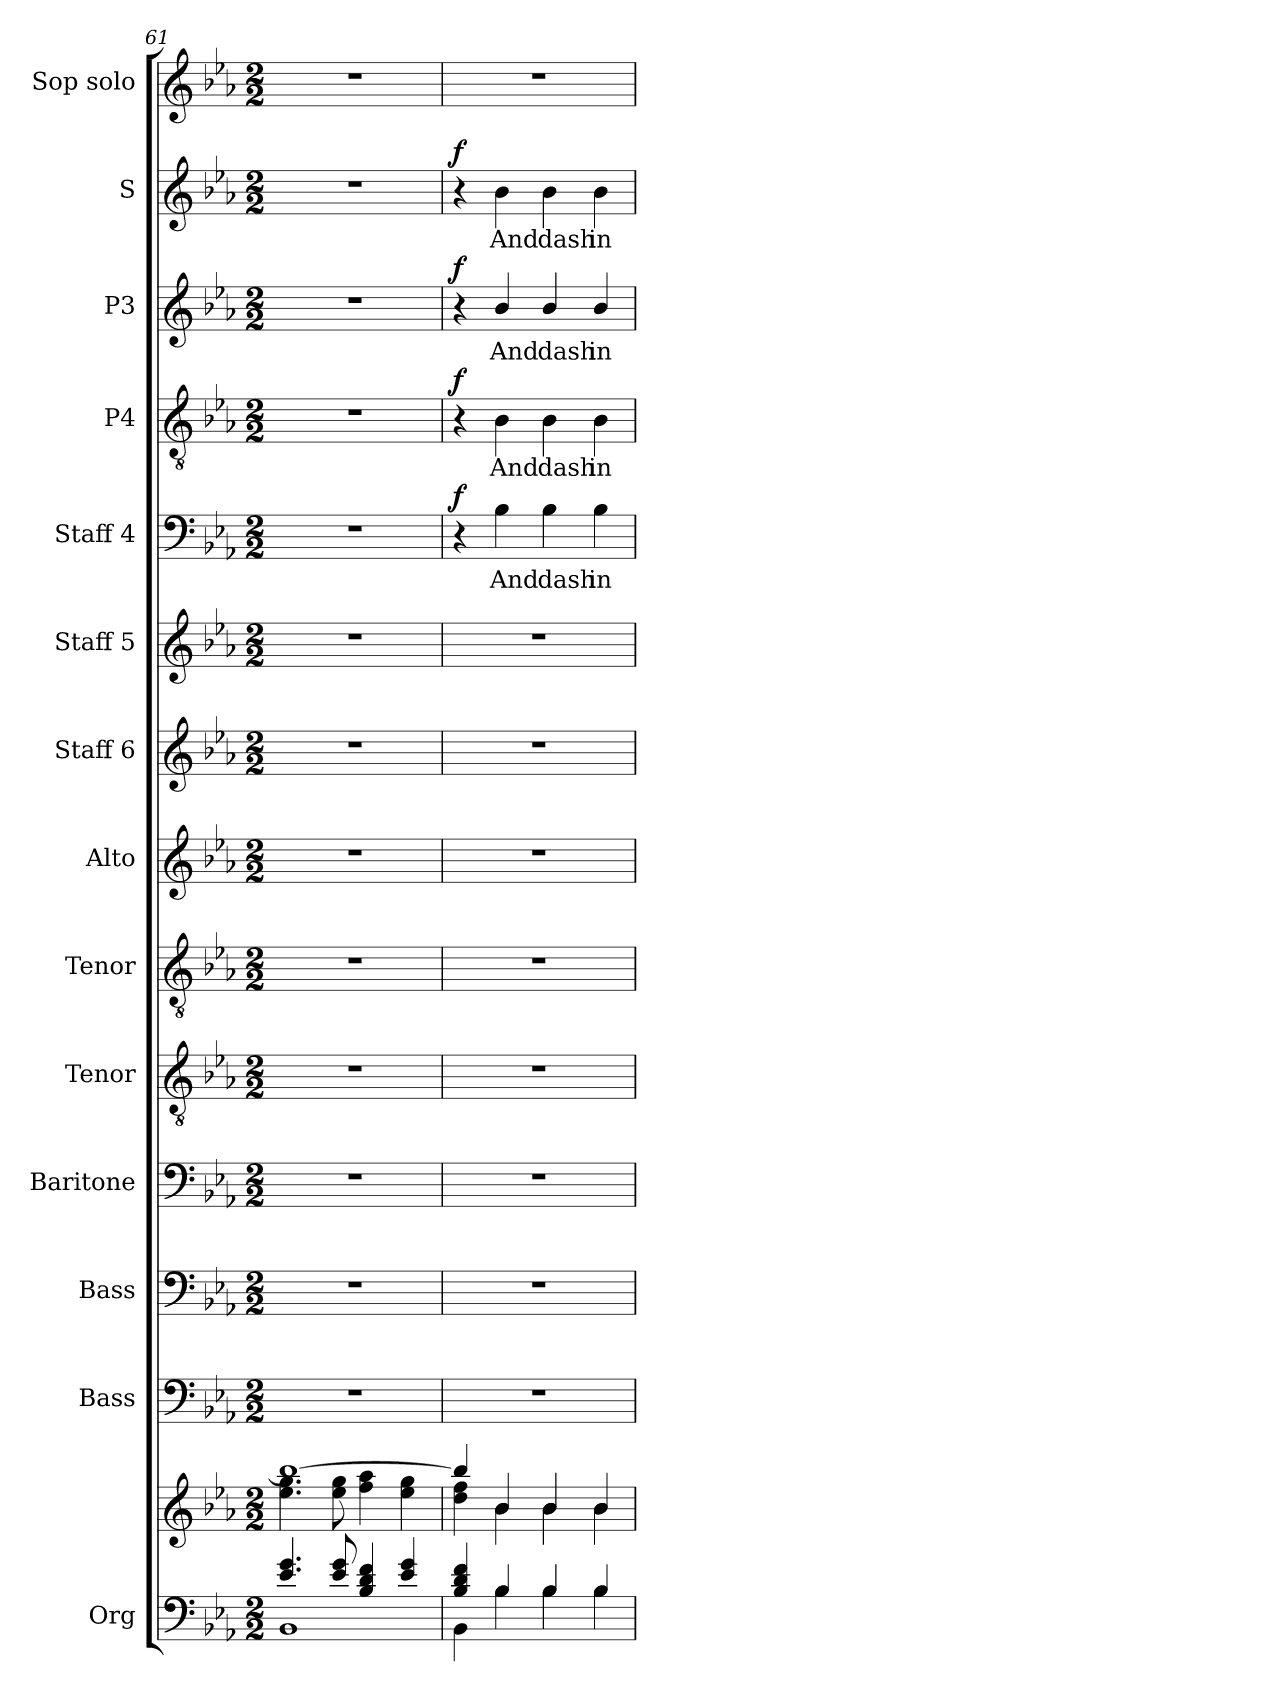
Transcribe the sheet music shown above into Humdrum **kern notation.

**kern	**kern	**kern	**kern	**kern	**kern	**kern	**kern	**kern	**kern	**kern	**text	**dynam	**kern	**text	**dynam	**kern	**text	**dynam	**kern	**text	**dynam	**kern
*part14	*part14	*part13	*part12	*part11	*part10	*part9	*part8	*part7	*part6	*part5	*part5	*part5	*part4	*part4	*part4	*part3	*part3	*part3	*part2	*part2	*part2	*part1
*staff15	*staff14	*staff13	*staff12	*staff11	*staff10	*staff9	*staff8	*staff7	*staff6	*staff5	*staff5	*staff5	*staff4	*staff4	*staff4	*staff3	*staff3	*staff3	*staff2	*staff2	*staff2	*staff1
*I"Org	*	*I"Bass	*I"Bass	*I"Baritone	*I"Tenor	*I"Tenor	*I"Alto	*I"Staff 6	*I"Staff 5	*I"Staff 4	*	*	*I"P4	*	*	*I"P3	*	*	*I"S	*	*	*I"Sop solo
*I'Org.	*	*I'B.	*I'B.	*I'Bar.	*I'T.	*I'T.	*I'A.	*I'Sta. 6	*I'Sta. 5	*I'Sta. 4	*	*	*	*	*	*	*	*	*	*	*	*I'S.
*clefF4	*clefG2	*clefF4	*clefF4	*clefF4	*clefGv2	*clefGv2	*clefG2	*clefG2	*clefG2	*clefF4	*	*	*clefGv2	*	*	*clefG2	*	*	*clefG2	*	*	*clefG2
*	*	*	*	*	*ITrd7c12	*ITrd7c12	*	*	*	*	*	*	*	*	*	*	*	*	*	*	*	*
*k[b-e-a-]	*k[b-e-a-]	*k[b-e-a-]	*k[b-e-a-]	*k[b-e-a-]	*k[b-e-a-]	*k[b-e-a-]	*k[b-e-a-]	*k[b-e-a-]	*k[b-e-a-]	*k[b-e-a-]	*	*	*k[b-e-a-]	*	*	*k[b-e-a-]	*	*	*k[b-e-a-]	*	*	*k[b-e-a-]
*E-:	*E-:	*E-:	*E-:	*E-:	*E-:	*E-:	*E-:	*E-:	*E-:	*E-:	*	*	*E-:	*	*	*E-:	*	*	*E-:	*	*	*E-:
*M2/2	*M2/2	*M2/2	*M2/2	*M2/2	*M2/2	*M2/2	*M2/2	*M2/2	*M2/2	*M2/2	*	*	*M2/2	*	*	*M2/2	*	*	*M2/2	*	*	*M2/2
=61	=61	=61	=61	=61	=61	=61	=61	=61	=61	=61	=61	=61	=61	=61	=61	=61	=61	=61	=61	=61	=61	=61
*^	*^	*	*	*	*	*	*	*	*	*	*	*	*	*	*	*	*	*	*	*	*	*
4.e-i/ 4.gi	1BB-i	1bb-i_	4.ee-i\ 4.ggi	1r	1r	1r	1r	1r	1r	1r	1r	1r	.	.	1r	.	.	1r	.	.	1r	.	.	1r
8e-i/ 8gi	.	.	8ee-i\ 8ggi	.	.	.	.	.	.	.	.	.	.	.	.	.	.	.	.	.	.	.	.	.
4B-i/ 4di 4fi	.	.	4ffi\ 4aa-i	.	.	.	.	.	.	.	.	.	.	.	.	.	.	.	.	.	.	.	.	.
4e-i/ 4gi	.	.	4ee-i\ 4ggi	.	.	.	.	.	.	.	.	.	.	.	.	.	.	.	.	.	.	.	.	.
=62	=62	=62	=62	=62	=62	=62	=62	=62	=62	=62	=62	=62	=62	=62	=62	=62	=62	=62	=62	=62	=62	=62	=62	=62
4B-i/ 4di 4fi	4BB-i\	4bb-i/]	4ddi\ 4ffi	1r	1r	1r	1r	1r	1r	1r	1r	4r	.	f	4r	.	f	4r	.	f	4r	.	f	1r
!	!	!	!	!	!	!	!	!	!	!	!	!	!LO:LY:b:color=#000000	!	!	!	!	!	!	!	!	!	!	!
!	!	!	!	!	!	!	!	!	!	!	!	!	!	!	!	!LO:LY:b:color=#000000	!	!	!	!	!	!	!	!
!	!	!	!	!	!	!	!	!	!	!	!	!	!	!	!	!	!	!	!LO:LY:b:color=#000000	!	!	!	!	!
!	!	!	!	!	!	!	!	!	!	!	!	!	!	!	!	!	!	!	!	!	!	!LO:LY:b:color=#000000	!	!
4B-i/	4B-i\	4b-i/	4b-i\	.	.	.	.	.	.	.	.	4B-i\	And	.	4B-i\	And	.	4b-i/	And	.	4b-i\	And	.	.
!	!	!	!	!	!	!	!	!	!	!	!	!	!LO:LY:b:color=#000000	!	!	!	!	!	!	!	!	!	!	!
!	!	!	!	!	!	!	!	!	!	!	!	!	!	!	!	!LO:LY:b:color=#000000	!	!	!	!	!	!	!	!
!	!	!	!	!	!	!	!	!	!	!	!	!	!	!	!	!	!	!	!LO:LY:b:color=#000000	!	!	!	!	!
!	!	!	!	!	!	!	!	!	!	!	!	!	!	!	!	!	!	!	!	!	!	!LO:LY:b:color=#000000	!	!
4B-i/	4B-i\	4b-i/	4b-i\	.	.	.	.	.	.	.	.	4B-i\	dash	.	4B-i\	dash	.	4b-i/	dash	.	4b-i\	dash	.	.
!	!	!	!	!	!	!	!	!	!	!	!	!	!LO:LY:b:color=#000000	!	!	!	!	!	!	!	!	!	!	!
!	!	!	!	!	!	!	!	!	!	!	!	!	!	!	!	!LO:LY:b:color=#000000	!	!	!	!	!	!	!	!
!	!	!	!	!	!	!	!	!	!	!	!	!	!	!	!	!	!	!	!LO:LY:b:color=#000000	!	!	!	!	!
!	!	!	!	!	!	!	!	!	!	!	!	!	!	!	!	!	!	!	!	!	!	!LO:LY:b:color=#000000	!	!
4B-i/	4B-i\	4b-i/	4b-i\	.	.	.	.	.	.	.	.	4B-i\	in	.	4B-i\	in	.	4b-i/	in	.	4b-i\	in	.	.
*v	*v	*	*	*	*	*	*	*	*	*	*	*	*	*	*	*	*	*	*	*	*	*	*	*
*	*v	*v	*	*	*	*	*	*	*	*	*	*	*	*	*	*	*	*	*	*	*	*	*
=	=	=	=	=	=	=	=	=	=	=	=	=	=	=	=	=	=	=	=	=	=	=
*-	*-	*-	*-	*-	*-	*-	*-	*-	*-	*-	*-	*-	*-	*-	*-	*-	*-	*-	*-	*-	*-	*-
